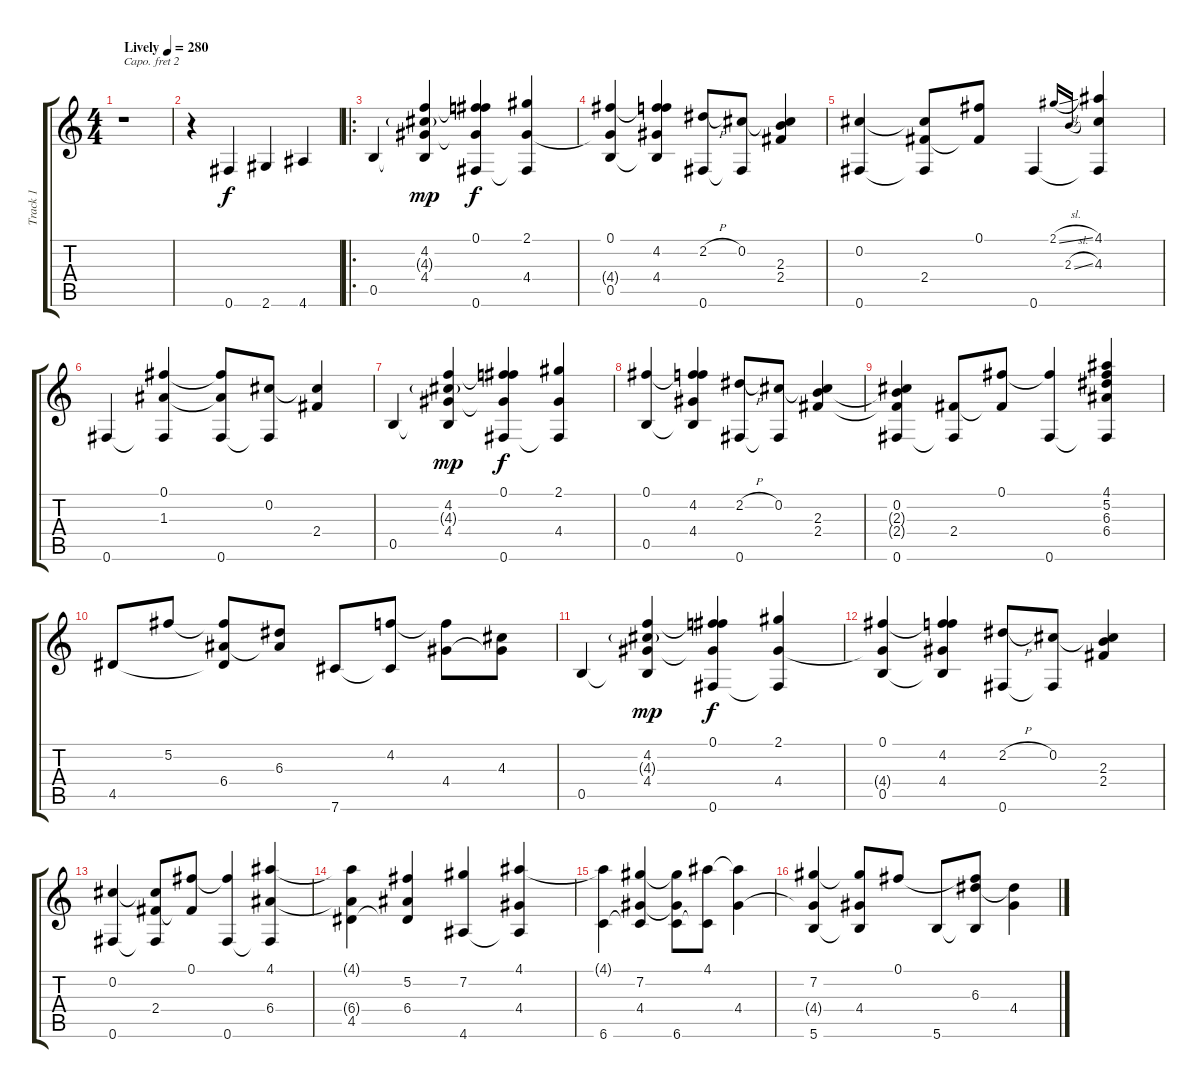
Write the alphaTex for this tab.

\track ("Track 1" "Track 1") {instrument acousticguitarsteel}
\staff {score tabs}
\capo 2
\tuning (E4 B3 G3 D3 A2 E2) {hide}
\ts (4 4)
\tempo (280 "Lively")
\clef g2
\ks c
r.1{dy f instrument acousticguitarsteel} |
r.4 0.6.4 2.6.4 4.6.4 |
\ro
0.5.4 (4.2 4.3{g} 4.4 0.5{t}).4{dy mp} (0.1 4.2{t} 4.4{t} 0.6).4{dy f} (2.1 4.4 0.6{t}).4 |
(0.1 4.4{t} 0.5).4 (0.1{t} 4.2 4.4 0.5{t}).4 (2.2{h} 0.6).8 (0.2 0.6{t}).8 (0.2{t} 2.3 2.4).4 |
(0.2 0.6).4 (0.2{t} 2.4 0.6{t}).8 (0.1 2.4{t}).8 0.6.4 2.1{sl}.16{gr onbeat} 2.3{sl}.16{gr onbeat} (4.1 4.3 0.6{t}).4 |
0.6.4 (0.1 1.3 0.6{t}).4 (0.1{t} 1.3{t} 0.6).8 (0.2 0.6{t}).8 (0.2{t} 2.4).4 |
0.5.4 (4.2 4.3{g} 4.4 0.5{t}).4{dy mp} (0.1 4.2{t} 4.4{t} 0.6).4{dy f} (2.1 4.4 0.6{t}).4 |
(0.1 0.5).4 (0.1{t} 4.2 4.4 0.5{t}).4 (2.2{h} 0.6).8 (0.2 0.6{t}).8 (0.2{t} 2.3 2.4).4 |
(0.2 2.3{t} 2.4{t} 0.6).4 (2.4 0.6{t}).8 (0.1 2.4{t}).8 (0.1{t} 0.6).4 (4.1 5.2 6.3 6.4 0.6{t}).4 |
4.5.8 5.2.8 (5.2{t} 6.4 4.5{t}).8 (6.3 6.4{t}).8 7.6.8 (4.2 7.6{t}).8 (4.2{t} 4.4).8 (4.3 4.4{t}).8 |
0.5.4 (4.2 4.3{g} 4.4 0.5{t}).4{dy mp} (0.1 4.2{t} 4.4{t} 0.6).4{dy f} (2.1 4.4 0.6{t}).4 |
(0.1 4.4{t} 0.5).4 (0.1{t} 4.2 4.4 0.5{t}).4 (2.2{h} 0.6).8 (0.2 0.6{t}).8 (0.2{t} 2.3 2.4).4 |
(0.2 0.6).4 (0.2{t} 2.4 0.6{t}).8 (0.1 2.4{t}).8 (0.1{t} 0.6).4 (4.1 6.4 0.6{t}).4 |
(4.1{t} 6.4{t} 4.5).4 (5.2 6.4 4.5{t}).4 (7.2 4.6).4 (4.1 4.4 4.6{t}).4 |
(4.1{t} 6.6).4 (7.2 4.4 6.6{t}).4 (7.2{t} 4.4{t} 6.6).8 (4.1 6.6{t}).8 (4.1{t} 4.4).4 |
(7.2 4.4{t} 5.6).4 (7.2{t} 4.4 5.6{t}).8 0.1.8 5.6.8 (0.1{t} 6.3 5.6{t}).8 (6.3{t} 4.4).4
